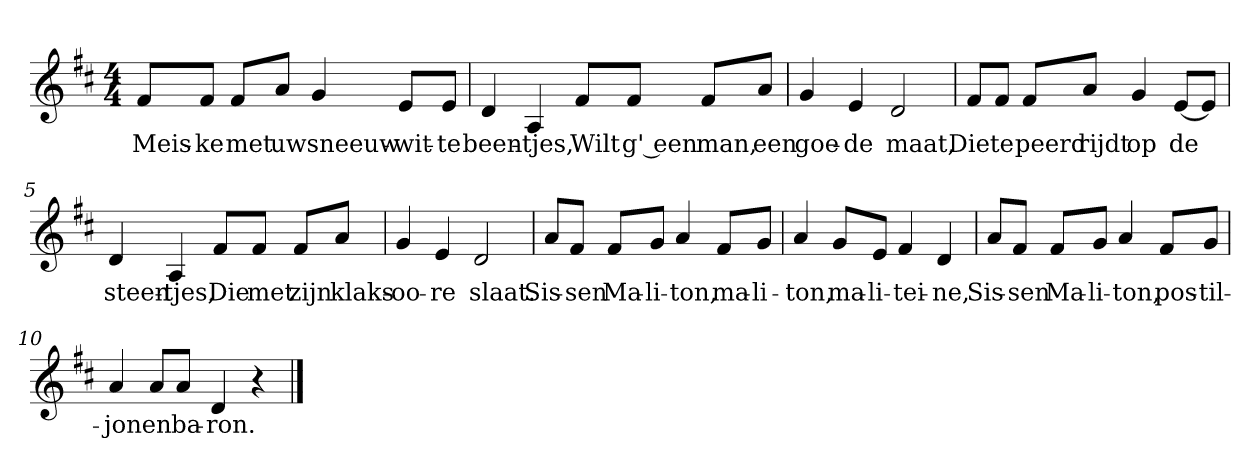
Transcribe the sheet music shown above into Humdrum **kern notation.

**kern	**text
*part1	*part1
*staff1	*staff1
*clefG2	*
*k[f#c#]	*
*D:	*
*M4/4	*
*MM120	*
=1	=1
8f#/L	Meis-
8f#/J	-ke
8f#/L	met
8a/J	uw
4g	sneeuw-
8e/L	-wit-
8e/J	-te
=2	=2
4d	been-
4A	-tjes,
8f#/L	Wilt
8f#/J	g' een
8f#/L	man,
8a/J	een
=3	=3
4g	goe-
4e	-de
2d	maat,
=4	=4
8f#/L	Die
8f#/J	te
8f#/L	peerd
8a/J	rijdt
4g	op
[8e/L	de
8e/J]	.
=5	=5
4d	steen-
4A	-tjes,
8f#/L	Die
8f#/J	met
8f#/L	zijn
8a/J	klaks-
=6	=6
4g	-oo-
4e	-re
2d	slaat.
=7	=7
8a/L	Sis-
8f#/J	-sen
8f#/L	Ma-
8g/J	-li-
4a	-ton,
8f#/L	ma-
8g/J	-li-
=8	=8
4a	-ton,
8g/L	ma-
8e/J	-li-
4f#	-tei-
4d	-ne,
=9	=9
8a/L	Sis-
8f#/J	-sen
8f#/L	Ma-
8g/J	-li-
4a	-ton,
8f#/L	pos-
8g/J	-til-
=10	=10
4a	-jon
8a/L	en
8a/J	ba-
4d	-ron.
4r	.
==	==
*-	*-
